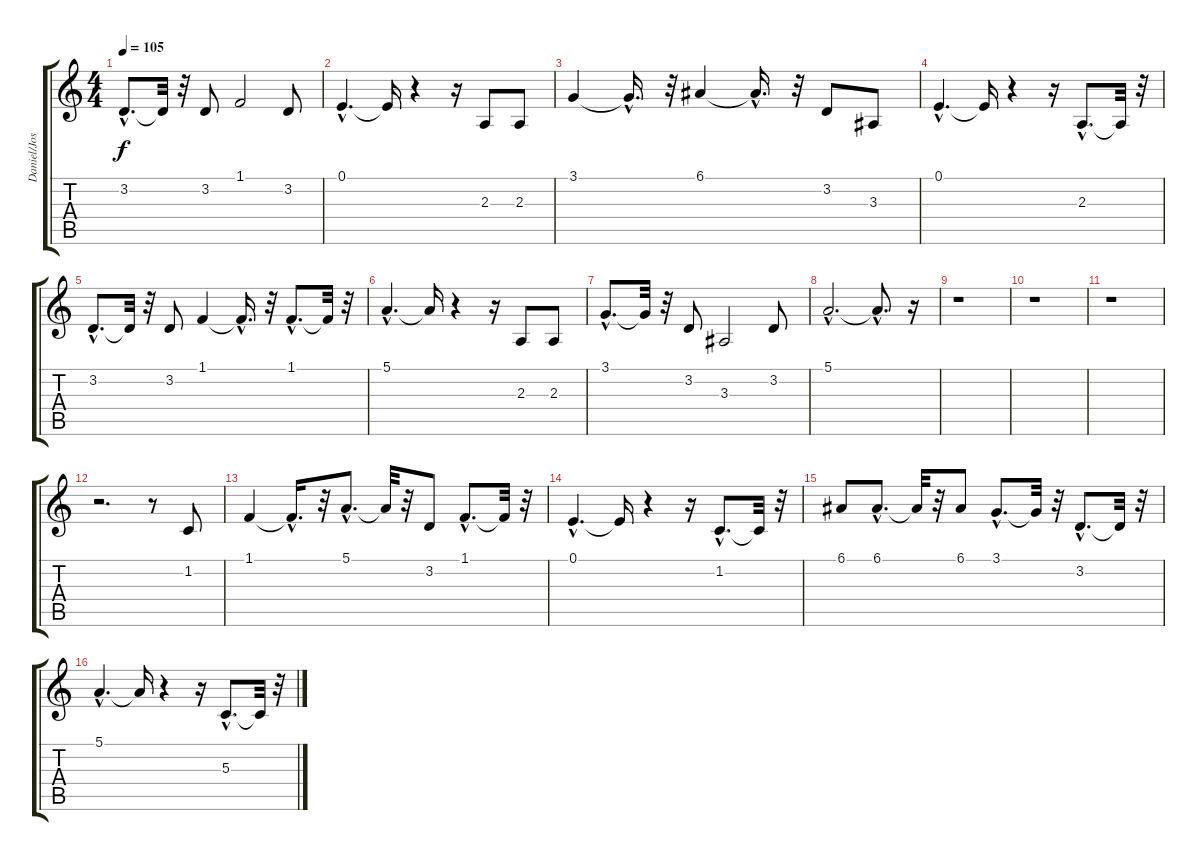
\track ("Daniel/Joseph Vocals" "Daniel/Jos") {instrument tenorsax}
\staff {score tabs}
\tuning (E4 B3 G3 D3 A2 E2) {hide}
\ts (4 4)
\tempo 105
\clef g2
\ks c
3.2{hac}.8{d dy f} 3.2{t}.32 r.32 3.2.8 1.1.2 3.2.8 |
0.1{hac}.4{d} 0.1{t}.16 r.4 r.16 2.3.8 2.3.8 |
3.1.4 3.1{hac t}.16{d} r.32 6.1.4 6.1{hac t}.16{d} r.32 3.2.8 3.3.8 |
0.1{hac}.4{d} 0.1{t}.16 r.4 r.16 2.3{hac}.8{d} 2.3{t}.32 r.32 |
3.2{hac}.8{d} 3.2{t}.32 r.32 3.2.8 1.1.4 1.1{hac t}.16{d} r.32 1.1{hac}.8{d} 1.1{t}.32 r.32 |
5.1{hac}.4{d} 5.1{t}.16 r.4 r.16 2.3.8 2.3.8 |
3.1{hac}.8{d} 3.1{t}.32 r.32 3.2.8 3.3.2 3.2.8 |
5.1{hac}.2{d} 5.1{hac t}.8{d} r.16 |
r.1 |
r.1 |
r.1 |
r.2{d} r.8 1.2.8 |
1.1.4 1.1{hac t}.16{d} r.32 5.1{hac}.8{d} 5.1{t}.32 r.32 3.2.8 1.1{hac}.8{d} 1.1{t}.32 r.32 |
0.1{hac}.4{d} 0.1{t}.16 r.4 r.16 1.2{hac}.8{d} 1.2{t}.32 r.32 |
6.1.8 6.1{hac}.8{d} 6.1{t}.32 r.32 6.1.8 3.1{hac}.8{d} 3.1{t}.32 r.32 3.2{hac}.8{d} 3.2{t}.32 r.32 |
5.1{hac}.4{d} 5.1{t}.16 r.4 r.16 5.3{hac}.8{d} 5.3{t}.32 r.32
